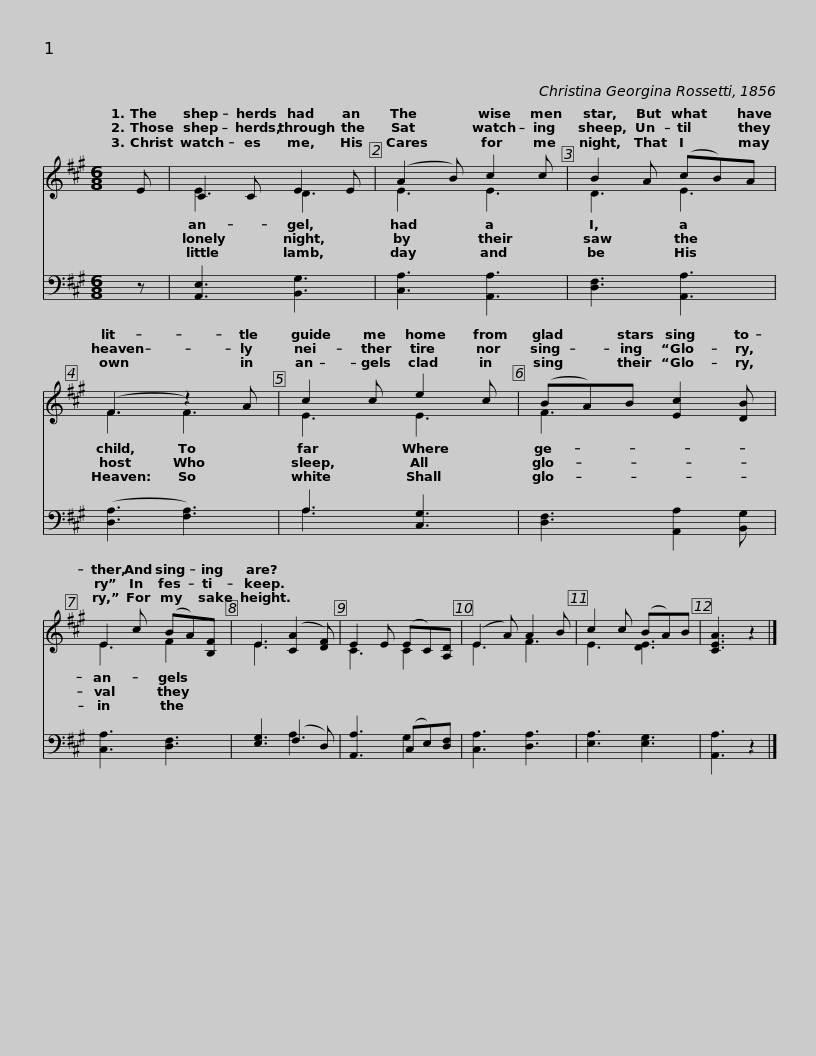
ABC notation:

X:1
%%score ( 1 2 ) ( 3 4 )
L:1/8
M:6/8
I:linebreak $
K:A
V:1 treble
V:2 treble
V:3 bass
V:4 bass
V:1
 E | C2 C E2 E | (A2 B) c2 c |$ B2 A (cB)A | (F3 z2) A | %5
 c2 c e2 c |$ (BA)B [Ec]2 [DB] | E2 c (BA)[B,F] | E3 ([CA]2 [DF]) | E2 E (EC)[A,D] |$ %10
 (E2 A) A2 B | c2 c (BA)B | [CEA]3 z2 |] %13
V:2
 x | E3 D3 | E3 E3 |$ D3 E3 | F3 F3 | %5
 E3 E3 |$ F3 x3 | E3 F2 x | E3 x3 | C3 C2 x |$ %10
 E3 F3 | E3 [DE]3 | x5 |] %13
V:3
 z | [A,,E,]3 [B,,G,]3 | [C,A,]3 [A,,A,]3 |$ [D,F,]3 [A,,A,]3 | ([D,A,]3 [F,A,]3) | %5
 A,3 [C,G,]3 |$ [D,F,]3 [A,,A,]2 [B,,G,] | [C,A,]3 [D,F,]3 | [E,G,]3 (F,2 D,) | [A,,A,]3 (C,E,)[D,F,] |$ %10
 [C,A,]3 [D,A,]3 | [E,A,]3 [E,G,]3 | [A,,A,]3 z2 |] %13
V:4
 x | x6 | x6 |$ x6 | x6 | %5
 A,3 x3 |$ x6 | x6 | x3 A,3 | x3 G,2 x |$ %10
 x6 | x6 | x5 |] %13
